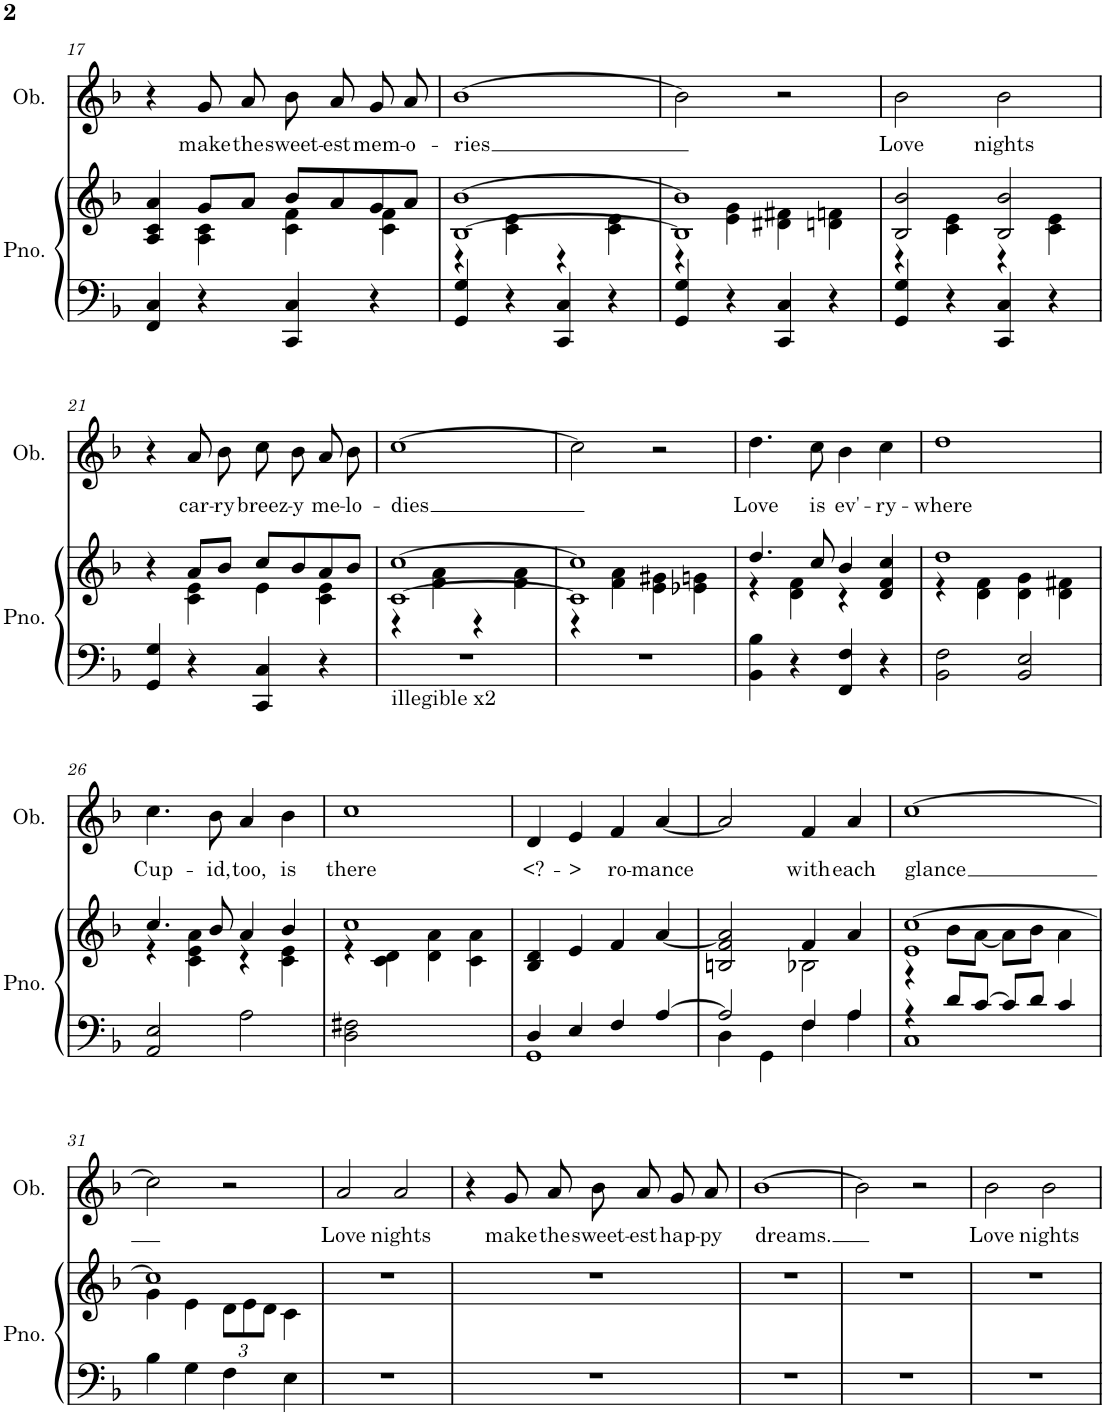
**kern	**kern	**kern	**text
*part2	*part2	*part1	*part1
*staff3	*staff2	*staff1	*staff1
*I"Piano	*	*I"Oboe	*
*I'Pno.	*	*I'Ob.	*
!!LO:PB:g=z
*clefF4	*clefG2	*clefG2	*
*k[b-]	*k[b-]	*k[b-]	*
*M4/4	*M4/4	*M4/4	*
*met(c)	*met(c)	*met(c)	*
=17	=17	=17	=17
*	*^	*	*
4FF/ 4C/	4A/ 4c/ 4a/	4ryy	4r	.
!	!	!	!	!LO:LY:b
4r	8g/L	4A\ 4c\	8g/L	make
!	!	!	!	!LO:LY:b
.	8a/J	.	8a/J	the
!	!	!	!	!LO:LY:b
4CC/ 4C/	8b-/L	4c\ 4f\	8b-/L	sweet-
!	!	!	!	!LO:LY:b
.	8a/	.	8a/J	-est
!	!	!	!	!LO:LY:b
4r	8g/	4c\ 4f\	8g/L	mem-
!	!	!	!	!LO:LY:b
.	8a/J	.	8a/J	-o-
=18	=18	=18	=18	=18
!	!	!	!	!LO:LY:b
4GG/ 4G/	[1B- [1b-	4r	[1b-	-ries
4r	.	4c\ 4e\	.	.
4CC/ 4C/	.	4r	.	.
4r	.	4c\ 4e\	.	.
=19	=19	=19	=19	=19
4GG/ 4G/	1B-] 1b-]	4r	2b-\]	.
4r	.	4e\ 4g\	.	.
4CC/ 4C/	.	4d#X\ 4f#X\	2r	.
4r	.	4dn\ 4fn\	.	.
=20	=20	=20	=20	=20
!	!	!	!	!LO:LY:b
4GG/ 4G/	2B-/ 2b-/	4r	2b-\	Love
4r	.	4c\ 4e\	.	.
!	!	!	!	!LO:LY:b
4CC/ 4C/	2B-/ 2b-/	4r	2b-\	nights
4r	.	4c\ 4e\	.	.
!!LO:LB:g=z
=21	=21	=21	=21	=21
4GG/ 4G/	4r	4ryy	4r	.
!	!	!	!	!LO:LY:b
4r	8a/L	4c\ 4e\	8a/L	car-
!	!	!	!	!LO:LY:b
.	8b-/J	.	8b-/J	-ry
!	!	!	!	!LO:LY:b
4CC/ 4C/	8cc/L	4e\	8cc\L	breez-
!	!	!	!	!LO:LY:b
.	8b-/	.	8b-\J	-y
!	!	!	!	!LO:LY:b
4r	8a/	4c\ 4e\	8a/L	me-
!	!	!	!	!LO:LY:b
.	8b-/J	.	8b-/J	-lo-
=22	=22	=22	=22	=22
!LO:TX:b:t=illegible x2	!	!	!	!
!	!	!	!	!LO:LY:b
1r	[1c [1cc	4r	[1cc	-dies
.	.	4f\ 4a\	.	.
.	.	4r	.	.
.	.	4f\ 4a\	.	.
=23	=23	=23	=23	=23
1r	1c] 1cc]	4r	2cc\]	.
.	.	4f\ 4a\	.	.
.	.	4e\ 4g#X\	2r	.
.	.	4e-X\ 4gn\	.	.
=24	=24	=24	=24	=24
!	!	!	!	!LO:LY:b
4BB-\ 4B-\	4.dd/	4r	4.dd\	Love
4r	.	4d\ 4f\	.	.
!	!	!	!	!LO:LY:b
.	8cc/	.	8cc\	is
!	!	!	!	!LO:LY:b
4FF/ 4F/	4b-/	4r	4b-\	ev'-
!	!	!	!	!LO:LY:b
4r	4d/ 4f/ 4cc/	4ryy	4cc\	-ry-
=25	=25	=25	=25	=25
!	!	!	!	!LO:LY:b
2BB-\ 2F\	1dd	4r	1dd	-where
.	.	4d\ 4f\	.	.
2BB-/ 2E/	.	4d\ 4g\	.	.
.	.	4d\ 4f#X\	.	.
!!LO:LB:g=z
=26	=26	=26	=26	=26
!	!	!	!	!LO:LY:b
2AA/ 2E/	4.cc/	4r	4.cc\	Cup-
.	.	4c\ 4e\ 4a\	.	.
!	!	!	!	!LO:LY:b
.	8b-/	.	8b-\	-id,
!	!	!	!	!LO:LY:b
2A\	4a/	4r	4a/	too,
!	!	!	!	!LO:LY:b
.	4b-/	4c\ 4e\	4b-\	is
=27	=27	=27	=27	=27
!	!	!	!	!LO:LY:b
2D\ 2F#X\	1cc	4r	1cc	there
.	.	4c\ 4d\	.	.
2ryy	.	4d\ 4a\	.	.
.	.	4c\ 4a\	.	.
=28	=28	=28	=28	=28
*^	*	*	*	*
!	!	!	!	!	!LO:LY:b
*	*	*v	*v	*	*
4D/	1GG	4B-/ 4d/	4d/	<?-
!	!	!	!	!LO:LY:b
4E/	.	4e/	4e/	->
!	!	!	!	!LO:LY:b
4F/	.	4f/	4f/	ro-
!	!	!	!	!LO:LY:b
[4A/	.	[4a/	[4a/	-mance
=29	=29	=29	=29	=29
*	*	*^	*	*
2A/]	4D\	2Bn/ 2f/ 2a/]	2ryy	2a/]	.
.	4GG\	.	.	.	.
!	!	!	!	!	!LO:LY:b
4F/	4F\	4f/	2B-X\	4f/	with
!	!	!	!	!	!LO:LY:b
4A/	4A\	4a/	.	4a/	each
=30	=30	=30	=30	=30	=30
!	!	!	!	!	!LO:LY:b
4r	1C	1e [1cc	4r	[1cc	glance
8d/L	.	.	8b-\L	.	.
[8c/J	.	.	[8a\J	.	.
8c/L]	.	.	8a\L]	.	.
8d/J	.	.	8b-\J	.	.
4c/	.	.	4a\	.	.
*v	*v	*	*	*	*
!!LO:LB:g=z
=31	=31	=31	=31	=31
4B-\	1cc]	4g\	2cc\]	.
4G\	.	4e\	.	.
*	*	*Xbrackettup	*	*
4F\	.	12d\L	2r	.
.	.	12e\	.	.
.	.	12d\J	.	.
4E\	.	4c\	.	.
=32	=32	=32	=32	=32
!	!	!	!	!LO:LY:b
*	*v	*v	*	*
1r	1r	2a/	Love
!	!	!	!LO:LY:b
.	.	2a/	nights
=33	=33	=33	=33
1r	1r	4r	.
!	!	!	!LO:LY:b
.	.	8g/L	make
!	!	!	!LO:LY:b
.	.	8a/J	the
!	!	!	!LO:LY:b
.	.	8b-/L	sweet-
!	!	!	!LO:LY:b
.	.	8a/J	-est
!	!	!	!LO:LY:b
.	.	8g/L	hap-
!	!	!	!LO:LY:b
.	.	8a/J	-py
=34	=34	=34	=34
!	!	!	!LO:LY:b
1r	1r	[1b-	dreams.
=35	=35	=35	=35
1r	1r	2b-\]	.
.	.	2r	.
=36	=36	=36	=36
!	!	!	!LO:LY:b
1r	1r	2b-\	Love
!	!	!	!LO:LY:b
.	.	2b-\	nights
=	=	=	=
*-	*-	*-	*-
